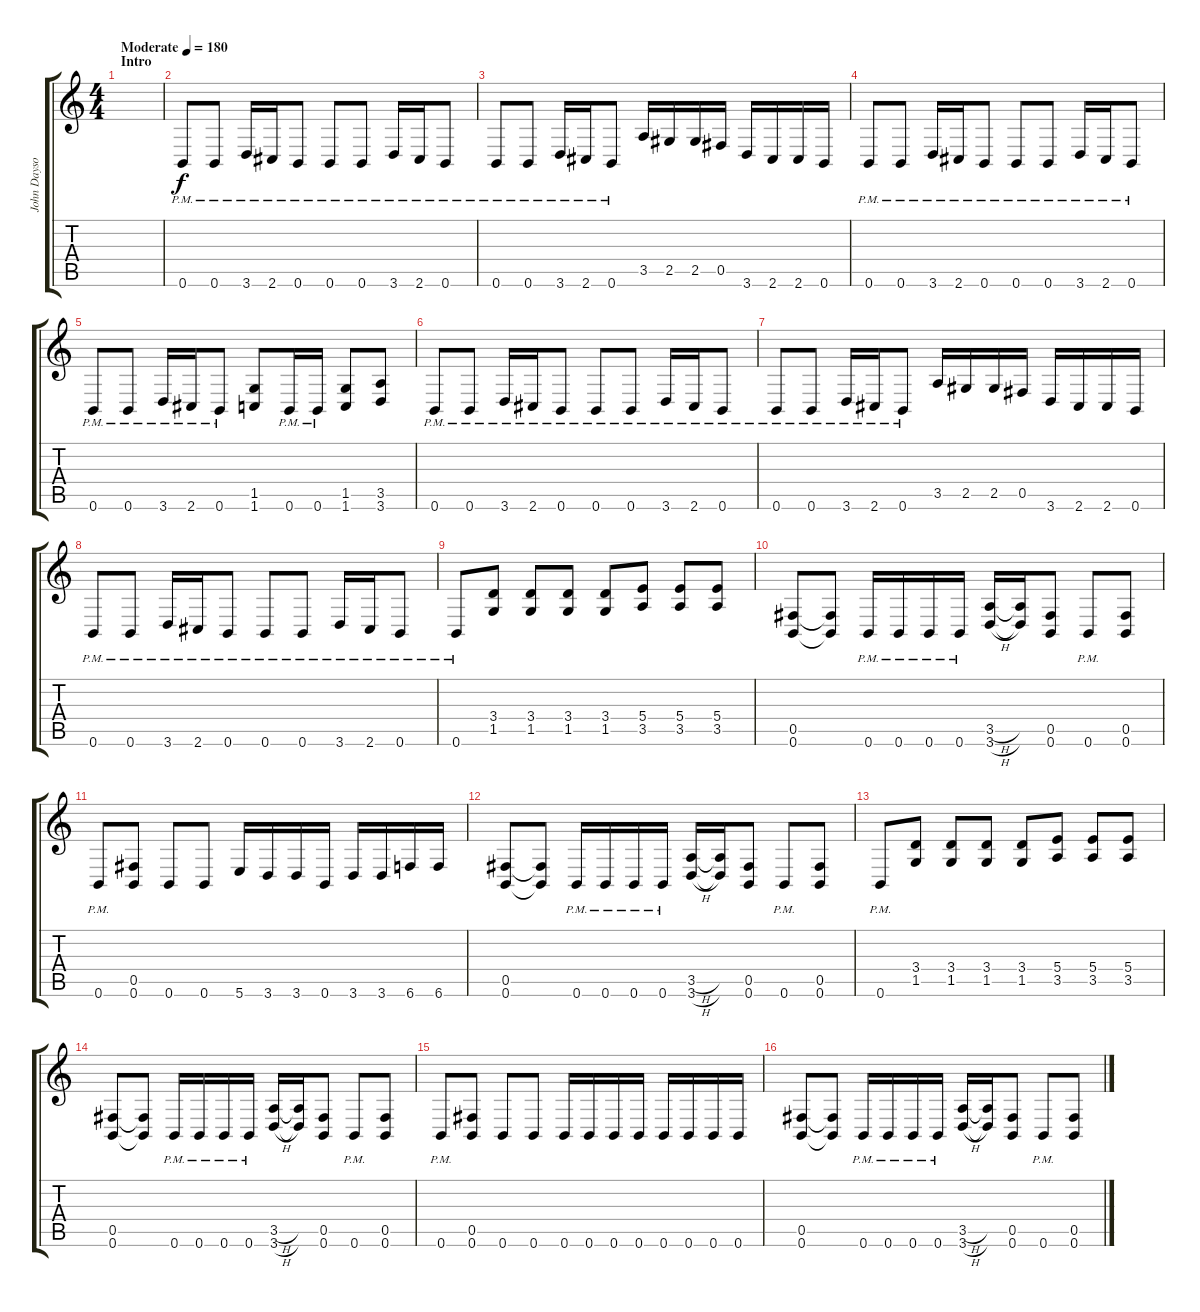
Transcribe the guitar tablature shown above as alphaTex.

\track ("John Dayson" "John Dayso") {instrument overdrivenguitar}
\staff {score tabs}
\tuning (Db4 Ab3 E3 B2 Gb2 B1) {hide}
\ts (4 4)
\section ("" "Intro")
\tempo (180 "Moderate")
\clef g2
\ks c
|
0.6{pm}.8 0.6{pm}.8 3.6{pm}.16 2.6{pm}.16 0.6{pm}.8 0.6{pm}.8 0.6{pm}.8 3.6{pm}.16 2.6{pm}.16 0.6{pm}.8 |
0.6{pm}.8 0.6{pm}.8 3.6{pm}.16 2.6{pm}.16 0.6{pm}.8 3.5.16 2.5.16 2.5.16 0.5.16 3.6.16 2.6.16 2.6.16 0.6.16 |
0.6{pm}.8 0.6{pm}.8 3.6{pm}.16 2.6{pm}.16 0.6{pm}.8 0.6{pm}.8 0.6{pm}.8 3.6{pm}.16 2.6{pm}.16 0.6{pm}.8 |
0.6{pm}.8 0.6{pm}.8 3.6{pm}.16 2.6{pm}.16 0.6{pm}.8 (1.5 1.6).8 0.6{pm}.16 0.6{pm}.16 (1.5 1.6).8 (3.5 3.6).8 |
0.6{pm}.8 0.6{pm}.8 3.6{pm}.16 2.6{pm}.16 0.6{pm}.8 0.6{pm}.8 0.6{pm}.8 3.6{pm}.16 2.6{pm}.16 0.6{pm}.8 |
0.6{pm}.8 0.6{pm}.8 3.6{pm}.16 2.6{pm}.16 0.6{pm}.8 3.5.16 2.5.16 2.5.16 0.5.16 3.6.16 2.6.16 2.6.16 0.6.16 |
0.6{pm}.8 0.6{pm}.8 3.6{pm}.16 2.6{pm}.16 0.6{pm}.8 0.6{pm}.8 0.6{pm}.8 3.6{pm}.16 2.6{pm}.16 0.6{pm}.8 |
0.6{pm}.8 (3.4 1.5).8 (3.4 1.5).8 (3.4 1.5).8 (3.4 1.5).8 (5.4 3.5).8 (5.4 3.5).8 (5.4 3.5).8 |
(0.5 0.6).8 (0.5{t} 0.6{t}).8 0.6{pm}.16 0.6{pm}.16 0.6{pm}.16 0.6{pm}.16 (3.5{h} 3.6{h}).16 (3.5{t} 3.6{t}).16 (0.5 0.6).8 0.6{pm}.8 (0.5 0.6).8 |
0.6{pm}.8 (0.5 0.6).8 0.6.8 0.6.8 5.6.16 3.6.16 3.6.16 0.6.16 3.6.16 3.6.16 6.6.16 6.6.16 |
(0.5 0.6).8 (0.5{t} 0.6{t}).8 0.6{pm}.16 0.6{pm}.16 0.6{pm}.16 0.6{pm}.16 (3.5{h} 3.6{h}).16 (3.5{t} 3.6{t}).16 (0.5 0.6).8 0.6{pm}.8 (0.5 0.6).8 |
0.6{pm}.8 (3.4 1.5).8 (3.4 1.5).8 (3.4 1.5).8 (3.4 1.5).8 (5.4 3.5).8 (5.4 3.5).8 (5.4 3.5).8 |
(0.5 0.6).8 (0.5{t} 0.6{t}).8 0.6{pm}.16 0.6{pm}.16 0.6{pm}.16 0.6{pm}.16 (3.5{h} 3.6{h}).16 (3.5{t} 3.6{t}).16 (0.5 0.6).8 0.6{pm}.8 (0.5 0.6).8 |
0.6{pm}.8 (0.5 0.6).8 0.6.8 0.6.8 0.6.16 0.6.16 0.6.16 0.6.16 0.6.16 0.6.16 0.6.16 0.6.16 |
(0.5 0.6).8 (0.5{t} 0.6{t}).8 0.6{pm}.16 0.6{pm}.16 0.6{pm}.16 0.6{pm}.16 (3.5{h} 3.6{h}).16 (3.5{t} 3.6{t}).16 (0.5 0.6).8 0.6{pm}.8 (0.5 0.6).8
